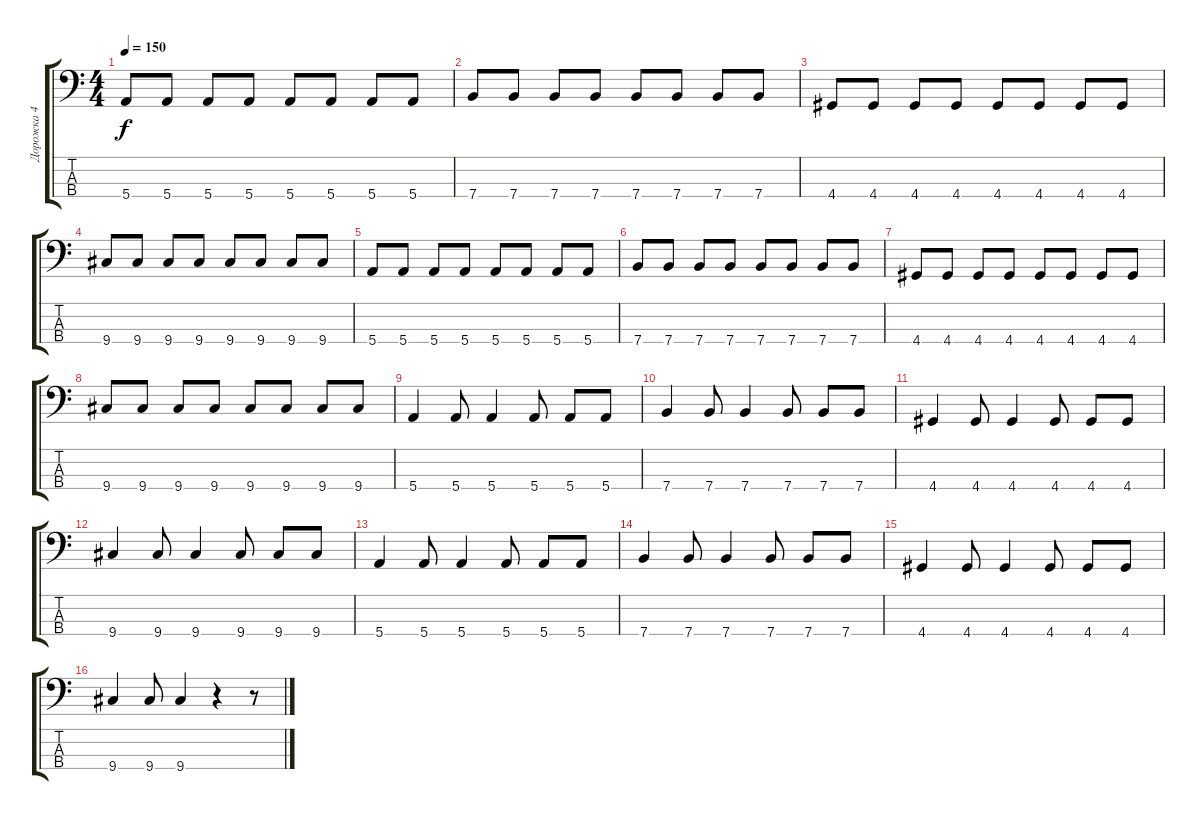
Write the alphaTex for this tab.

\track ("Дорожка 4" "Дорожка 4") {instrument electricbassfinger}
\staff {score tabs}
\tuning (G2 D2 A1 E1) {hide}
\ts (4 4)
\tempo 150
\clef f4
\ks c
5.4.8{dy f} 5.4.8 5.4.8 5.4.8 5.4.8 5.4.8 5.4.8 5.4.8 |
7.4.8 7.4.8 7.4.8 7.4.8 7.4.8 7.4.8 7.4.8 7.4.8 |
4.4.8 4.4.8 4.4.8 4.4.8 4.4.8 4.4.8 4.4.8 4.4.8 |
9.4.8 9.4.8 9.4.8 9.4.8 9.4.8 9.4.8 9.4.8 9.4.8 |
5.4.8 5.4.8 5.4.8 5.4.8 5.4.8 5.4.8 5.4.8 5.4.8 |
7.4.8 7.4.8 7.4.8 7.4.8 7.4.8 7.4.8 7.4.8 7.4.8 |
4.4.8 4.4.8 4.4.8 4.4.8 4.4.8 4.4.8 4.4.8 4.4.8 |
9.4.8 9.4.8 9.4.8 9.4.8 9.4.8 9.4.8 9.4.8 9.4.8 |
5.4.4 5.4.8 5.4.4 5.4.8 5.4.8 5.4.8 |
7.4.4 7.4.8 7.4.4 7.4.8 7.4.8 7.4.8 |
4.4.4 4.4.8 4.4.4 4.4.8 4.4.8 4.4.8 |
9.4.4 9.4.8 9.4.4 9.4.8 9.4.8 9.4.8 |
5.4.4 5.4.8 5.4.4 5.4.8 5.4.8 5.4.8 |
7.4.4 7.4.8 7.4.4 7.4.8 7.4.8 7.4.8 |
4.4.4 4.4.8 4.4.4 4.4.8 4.4.8 4.4.8 |
9.4.4 9.4.8 9.4.4 r.4 r.8
